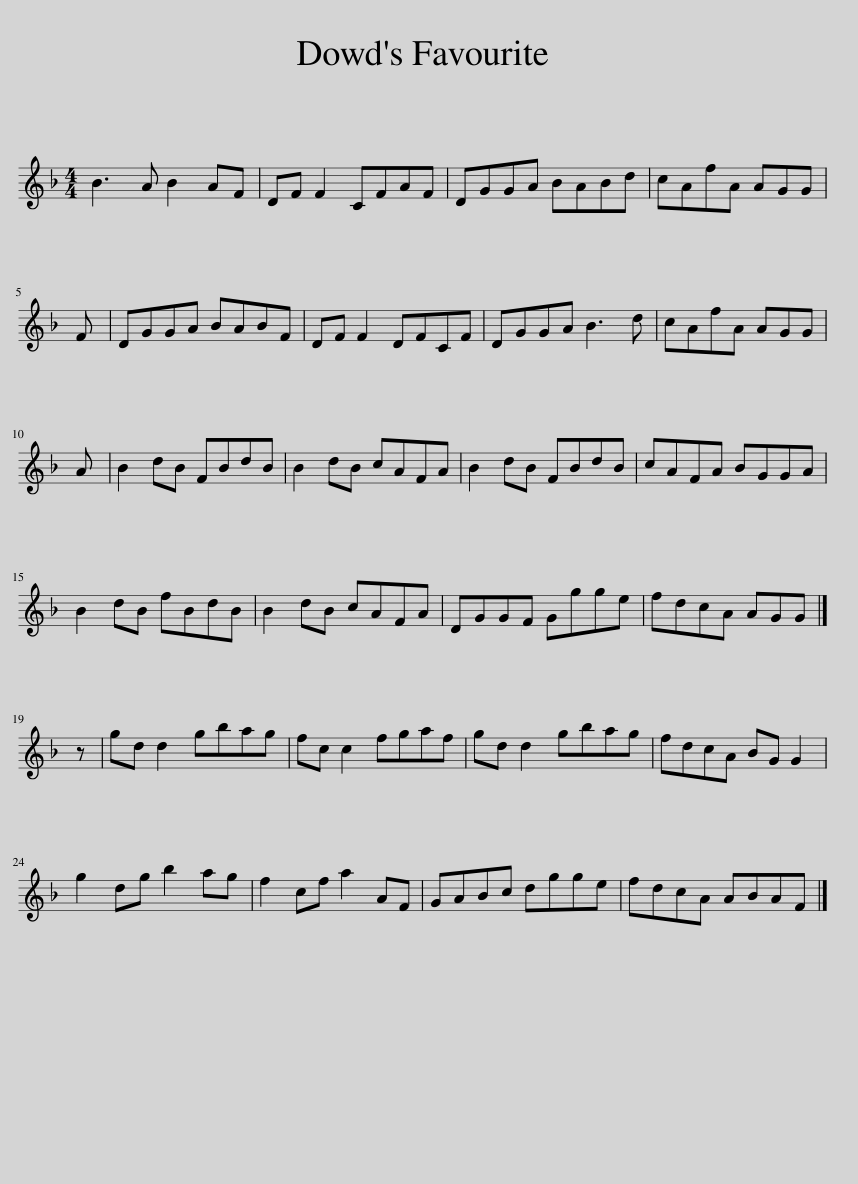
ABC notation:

X:1
L:1/8
M:4/4
I:linebreak $
K:F
V:1 treble
V:1
 B3 A B2 AF | DF F2 CFAF | DGGA BABd | cAfA AGG |$ F | %5
 DGGA BABF | DF F2 DFCF | DGGA B3 d | cAfA AGG |$ A | %10
 B2 dB FBdB | B2 dB cAFA | B2 dB FBdB | cAFA BGGA |$ B2 dB fBdB | %15
 B2 dB cAFA | DGGF Ggge | fdcA AGG |]$ z | gd d2 gbag | %20
 fc c2 fgaf | gd d2 gbag | fdcA BG G2 |$ g2 dg b2 ag | f2 cf a2 AF | %25
 GABc dgge | fdcA ABAF |] %27
